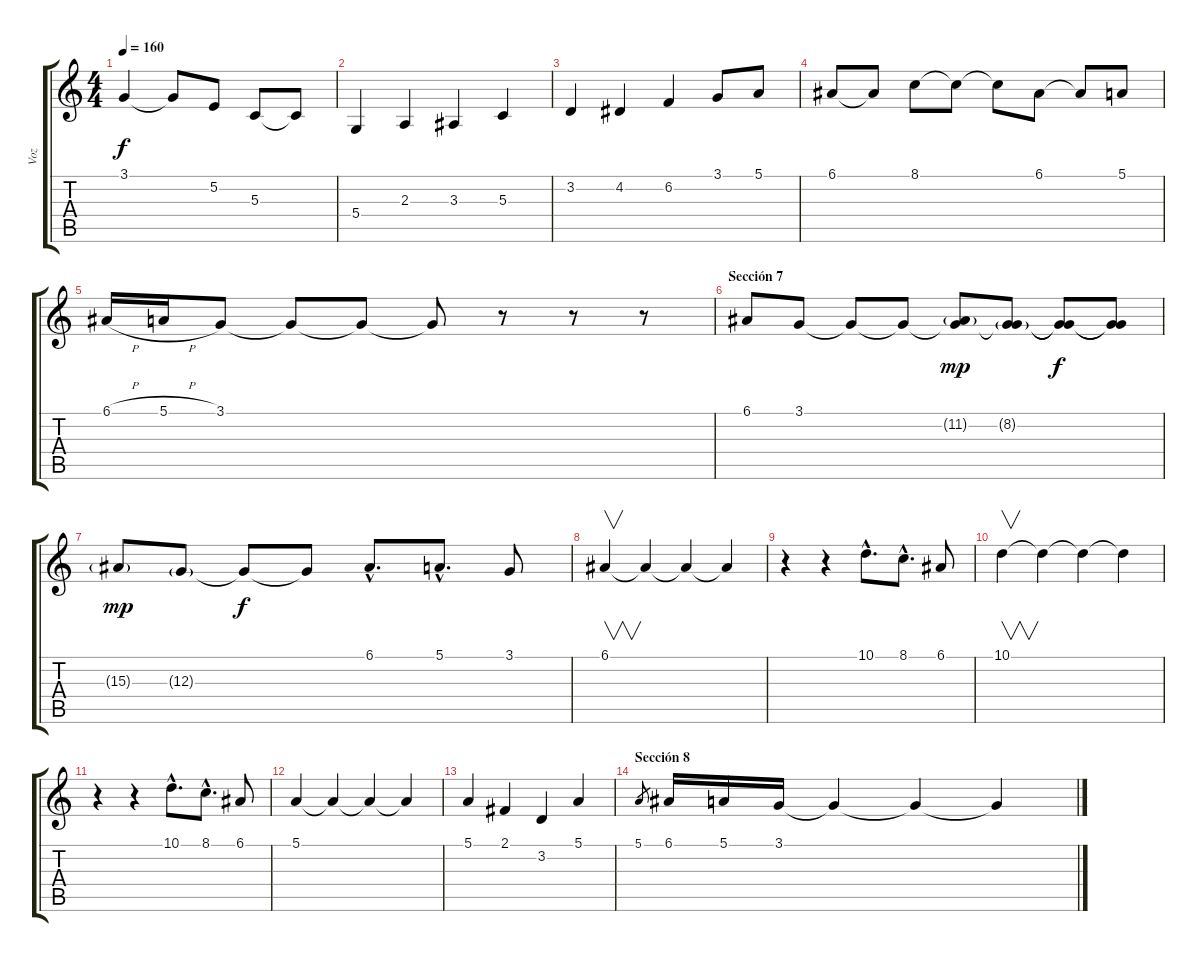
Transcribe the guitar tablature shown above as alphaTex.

\track ("Voz" "Voz") {instrument trombone}
\staff {score tabs}
\tuning (E4 B3 G3 D3 A2 E2) {hide}
\ts (4 4)
\tempo 160
\clef g2
\ks c
3.1.4{dy f} 3.1{t}.8 5.2.8 5.3.8 5.3{t}.8 |
5.4.4 2.3.4 3.3.4 5.3.4 |
3.2.4 4.2.4 6.2.4 3.1.8 5.1.8 |
6.1.8 6.1{t}.8 8.1.8 8.1{t}.8 8.1{t}.8 6.1.8 6.1{t}.8 5.1.8 |
6.1{h}.16 5.1{h}.16 3.1.8 3.1{t}.8 3.1{t}.8 3.1{t}.8 r.8 r.8 r.8 |
\section ("" "Sección 7")
6.1.8 3.1.8 3.1{t}.8 3.1{t}.8 (3.1{t} 11.2{g}).8{dy mp} (3.1{t} 8.2{g}).8 (3.1{t} 8.2{t}).8{dy f} (3.1{t} 8.2{t}).8 |
15.3{g}.8{dy mp} 12.3{g}.8 12.3{t}.8{dy f} 12.3{t}.8 6.1{hac}.8{d} 5.1{hac}.8{d} 3.1.8 |
6.1.4{v} 6.1{t}.4 6.1{t}.4 6.1{t}.4 |
r.4 r.4 10.1{hac}.8{d} 8.1{hac}.8{d} 6.1.8 |
10.1.4{v} 10.1{t}.4 10.1{t}.4 10.1{t}.4 |
r.4 r.4 10.1{hac}.8{d} 8.1{hac}.8{d} 6.1.8 |
5.1.4 5.1{t}.4 5.1{t}.4 5.1{t}.4 |
5.1.4 2.1.4 3.2.4 5.1.4 |
\section ("" "Sección 8")
5.1.8{gr} 6.1.16 5.1.16 3.1.16 3.1{t}.4 3.1{t}.4 3.1{t}.4
